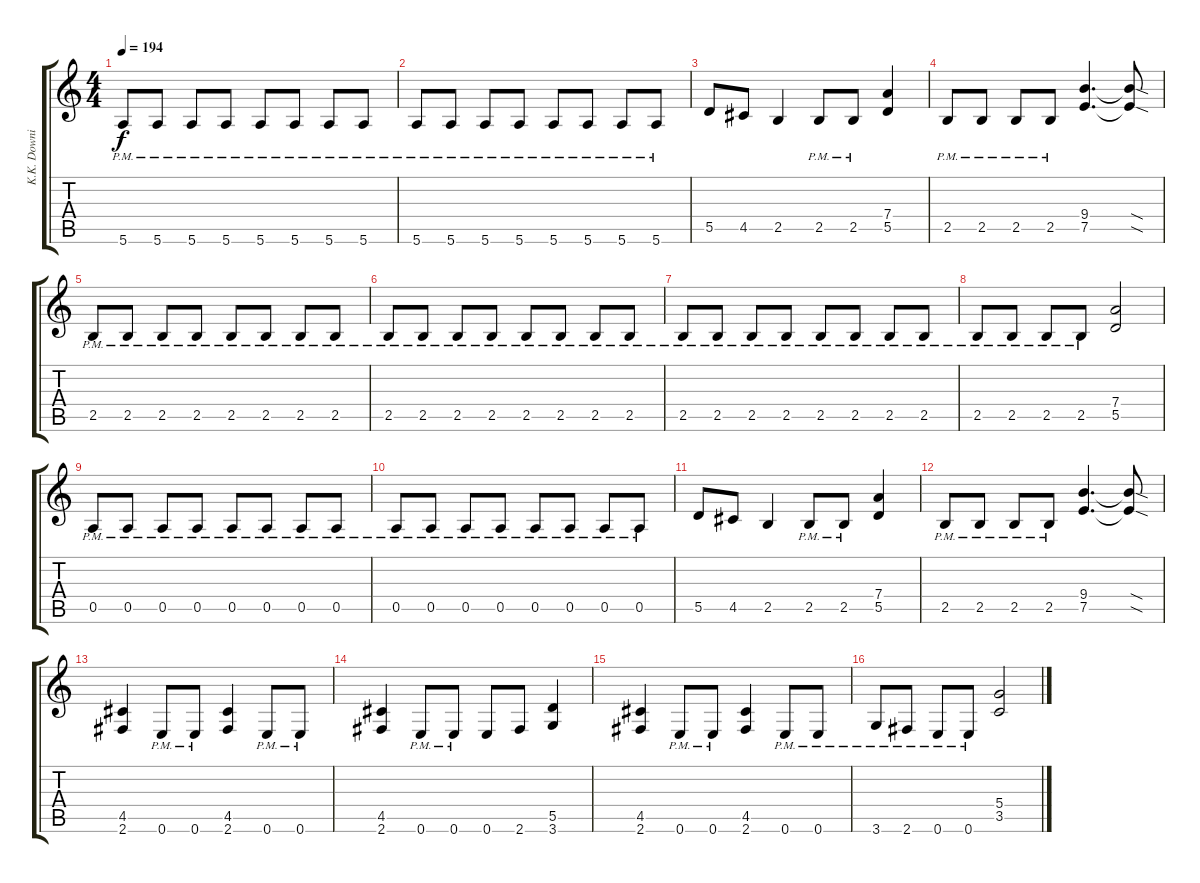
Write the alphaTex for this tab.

\track ("K.K. Downing" "K.K. Downi") {instrument distortionguitar}
\staff {score tabs}
\tuning (E4 B3 G3 D3 A2 E2) {hide}
\ts (4 4)
\tempo 194
\clef g2
\ks c
5.6{pm}.8{dy f} 5.6{pm}.8 5.6{pm}.8 5.6{pm}.8 5.6{pm}.8 5.6{pm}.8 5.6{pm}.8 5.6{pm}.8 |
5.6{pm}.8 5.6{pm}.8 5.6{pm}.8 5.6{pm}.8 5.6{pm}.8 5.6{pm}.8 5.6{pm}.8 5.6{pm}.8 |
5.5.8 4.5.8 2.5.4 2.5{pm}.8 2.5{pm}.8 (7.4 5.5).4 |
2.5{pm}.8 2.5{pm}.8 2.5{pm}.8 2.5{pm}.8 (9.4 7.5).4{d} (9.4{sod t} 7.5{sod t}).8 |
2.5{pm}.8 2.5{pm}.8 2.5{pm}.8 2.5{pm}.8 2.5{pm}.8 2.5{pm}.8 2.5{pm}.8 2.5{pm}.8 |
2.5{pm}.8 2.5{pm}.8 2.5{pm}.8 2.5{pm}.8 2.5{pm}.8 2.5{pm}.8 2.5{pm}.8 2.5{pm}.8 |
2.5{pm}.8 2.5{pm}.8 2.5{pm}.8 2.5{pm}.8 2.5{pm}.8 2.5{pm}.8 2.5{pm}.8 2.5{pm}.8 |
2.5{pm}.8 2.5{pm}.8 2.5{pm}.8 2.5{pm}.8 (7.4 5.5).2 |
0.5{pm}.8 0.5{pm}.8 0.5{pm}.8 0.5{pm}.8 0.5{pm}.8 0.5{pm}.8 0.5{pm}.8 0.5{pm}.8 |
0.5{pm}.8 0.5{pm}.8 0.5{pm}.8 0.5{pm}.8 0.5{pm}.8 0.5{pm}.8 0.5{pm}.8 0.5{pm}.8 |
5.5.8 4.5.8 2.5.4 2.5{pm}.8 2.5{pm}.8 (7.4 5.5).4 |
2.5{pm}.8 2.5{pm}.8 2.5{pm}.8 2.5{pm}.8 (9.4 7.5).4{d} (9.4{sod t} 7.5{sod t}).8 |
(4.5 2.6).4 0.6{pm}.8 0.6{pm}.8 (4.5 2.6).4 0.6{pm}.8 0.6{pm}.8 |
(4.5 2.6).4 0.6{pm}.8 0.6{pm}.8 0.6.8 2.6.8 (5.5 3.6).4 |
(4.5 2.6).4 0.6{pm}.8 0.6{pm}.8 (4.5 2.6).4 0.6{pm}.8 0.6{pm}.8 |
3.6{pm}.8 2.6{pm}.8 0.6{pm}.8 0.6{pm}.8 (5.4 3.5).2
